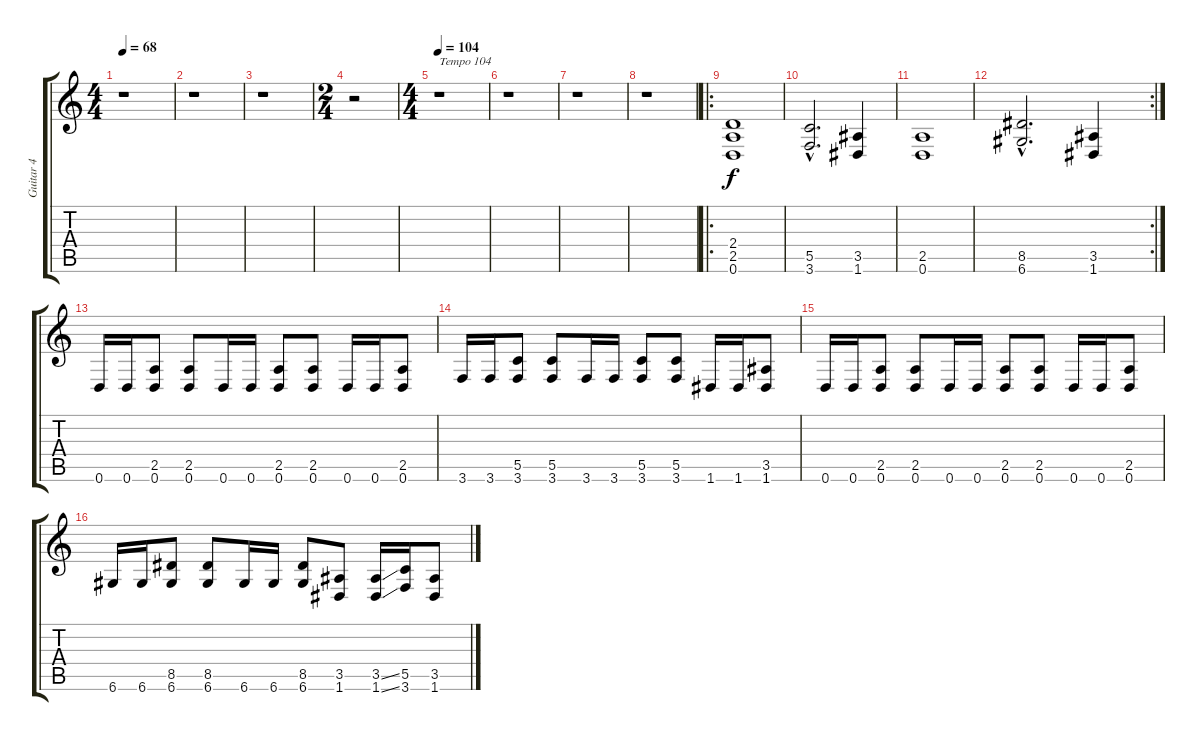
\track ("Guitar 4" "Guitar 4") {instrument distortionguitar}
\staff {score tabs}
\tuning (D4 A3 F3 C3 G2 D2) {hide}
\ts (4 4)
\tempo 68
\clef g2
\ks c
r.1{dy f} |
r.1 |
r.1 |
\ts (2 4)
r.2 |
\ts (4 4)
\tempo 104
r.1{txt "Tempo 104"} |
r.1 |
r.1 |
r.1 |
\ro
(2.4 2.5 0.6).1 |
(5.5{hac} 3.6{hac}).2{d} (3.5 1.6).4 |
(2.5 0.6).1 |
\rc 2
(8.5{hac} 6.6{hac}).2{d} (3.5 1.6).4 |
0.6.16 0.6.16 (2.5 0.6).8 (2.5 0.6).8 0.6.16 0.6.16 (2.5 0.6).8 (2.5 0.6).8 0.6.16 0.6.16 (2.5 0.6).8 |
3.6.16 3.6.16 (5.5 3.6).8 (5.5 3.6).8 3.6.16 3.6.16 (5.5 3.6).8 (5.5 3.6).8 1.6.16 1.6.16 (3.5 1.6).8 |
0.6.16 0.6.16 (2.5 0.6).8 (2.5 0.6).8 0.6.16 0.6.16 (2.5 0.6).8 (2.5 0.6).8 0.6.16 0.6.16 (2.5 0.6).8 |
6.6.16 6.6.16 (8.5 6.6).8 (8.5 6.6).8 6.6.16 6.6.16 (8.5 6.6).8 (3.5 1.6).8 (3.5{ss} 1.6{ss}).16 (5.5 3.6).16 (3.5 1.6).8
